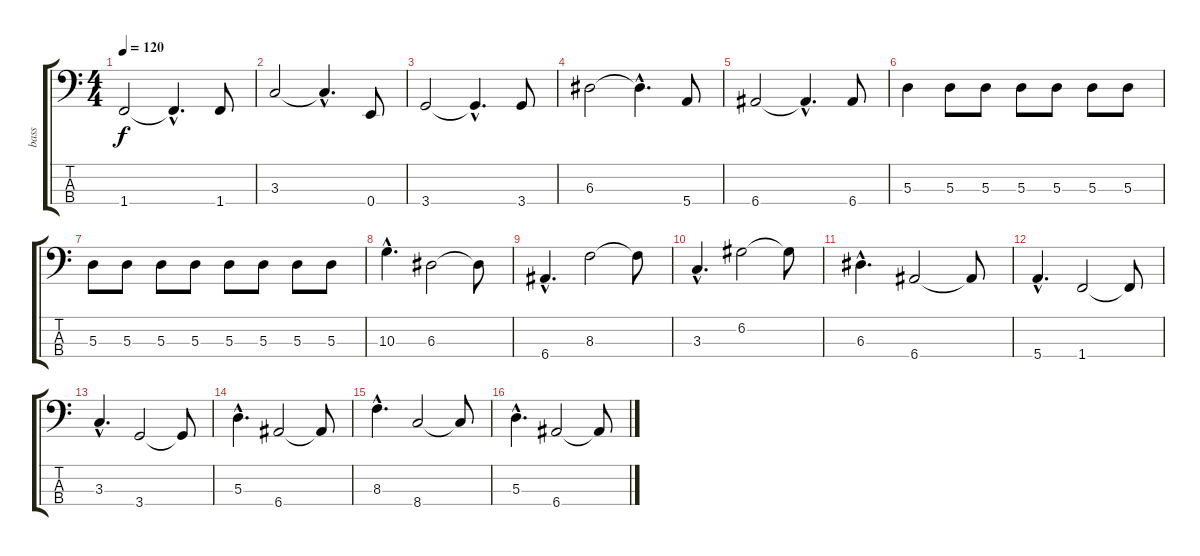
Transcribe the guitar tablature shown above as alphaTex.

\track ("bass" "bass") {instrument electricbassfinger}
\staff {score tabs}
\tuning (G2 D2 A1 E1) {hide}
\ts (4 4)
\tempo 120
\clef f4
\ks c
1.4.2{dy f} 1.4{hac t}.4{d} 1.4.8 |
3.3.2 3.3{hac t}.4{d} 0.4.8 |
3.4.2 3.4{hac t}.4{d} 3.4.8 |
6.3.2 6.3{hac t}.4{d} 5.4.8 |
6.4.2 6.4{hac t}.4{d} 6.4.8 |
5.3.4 5.3.8 5.3.8 5.3.8 5.3.8 5.3.8 5.3.8 |
5.3.8 5.3.8 5.3.8 5.3.8 5.3.8 5.3.8 5.3.8 5.3.8 |
10.3{hac}.4{d} 6.3.2 6.3{t}.8 |
6.4{hac}.4{d} 8.3.2 8.3{t}.8 |
3.3{hac}.4{d} 6.2.2 6.2{t}.8 |
6.3{hac}.4{d} 6.4.2 6.4{t}.8 |
5.4{hac}.4{d} 1.4.2 1.4{t}.8 |
3.3{hac}.4{d} 3.4.2 3.4{t}.8 |
5.3{hac}.4{d} 6.4.2 6.4{t}.8 |
8.3{hac}.4{d} 8.4.2 8.4{t}.8 |
5.3{hac}.4{d} 6.4.2 6.4{t}.8
